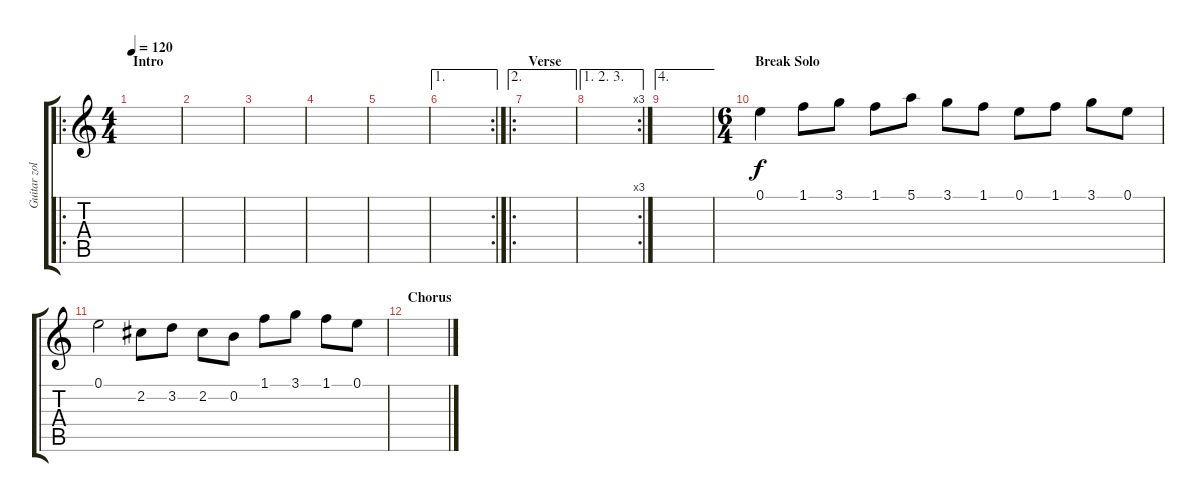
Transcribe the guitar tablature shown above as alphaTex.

\track ("Guitar zolo2" "Guitar zol") {instrument distortionguitar}
\staff {score tabs}
\tuning (E4 B3 G3 D3 A2 E2) {hide}
\ro
\ts (4 4)
\section ("" "Intro")
\tempo 120
\clef g2
\ks c
|
|
|
|
|
\ae 1
\rc 2
|
\ae 2
\ro
\section ("" "Verse")
|
\ae (1 2 3)
\rc 3
|
\ae 4
|
\ts (6 4)
\section ("" "Break Solo")
0.1.4 1.1.8 3.1.8 1.1.8 5.1.8 3.1.8 1.1.8 0.1.8 1.1.8 3.1.8 0.1.8 |
0.1.2 2.2.8 3.2.8 2.2.8 0.2.8 1.1.8 3.1.8 1.1.8 0.1.8 |
\section ("" "Chorus")
